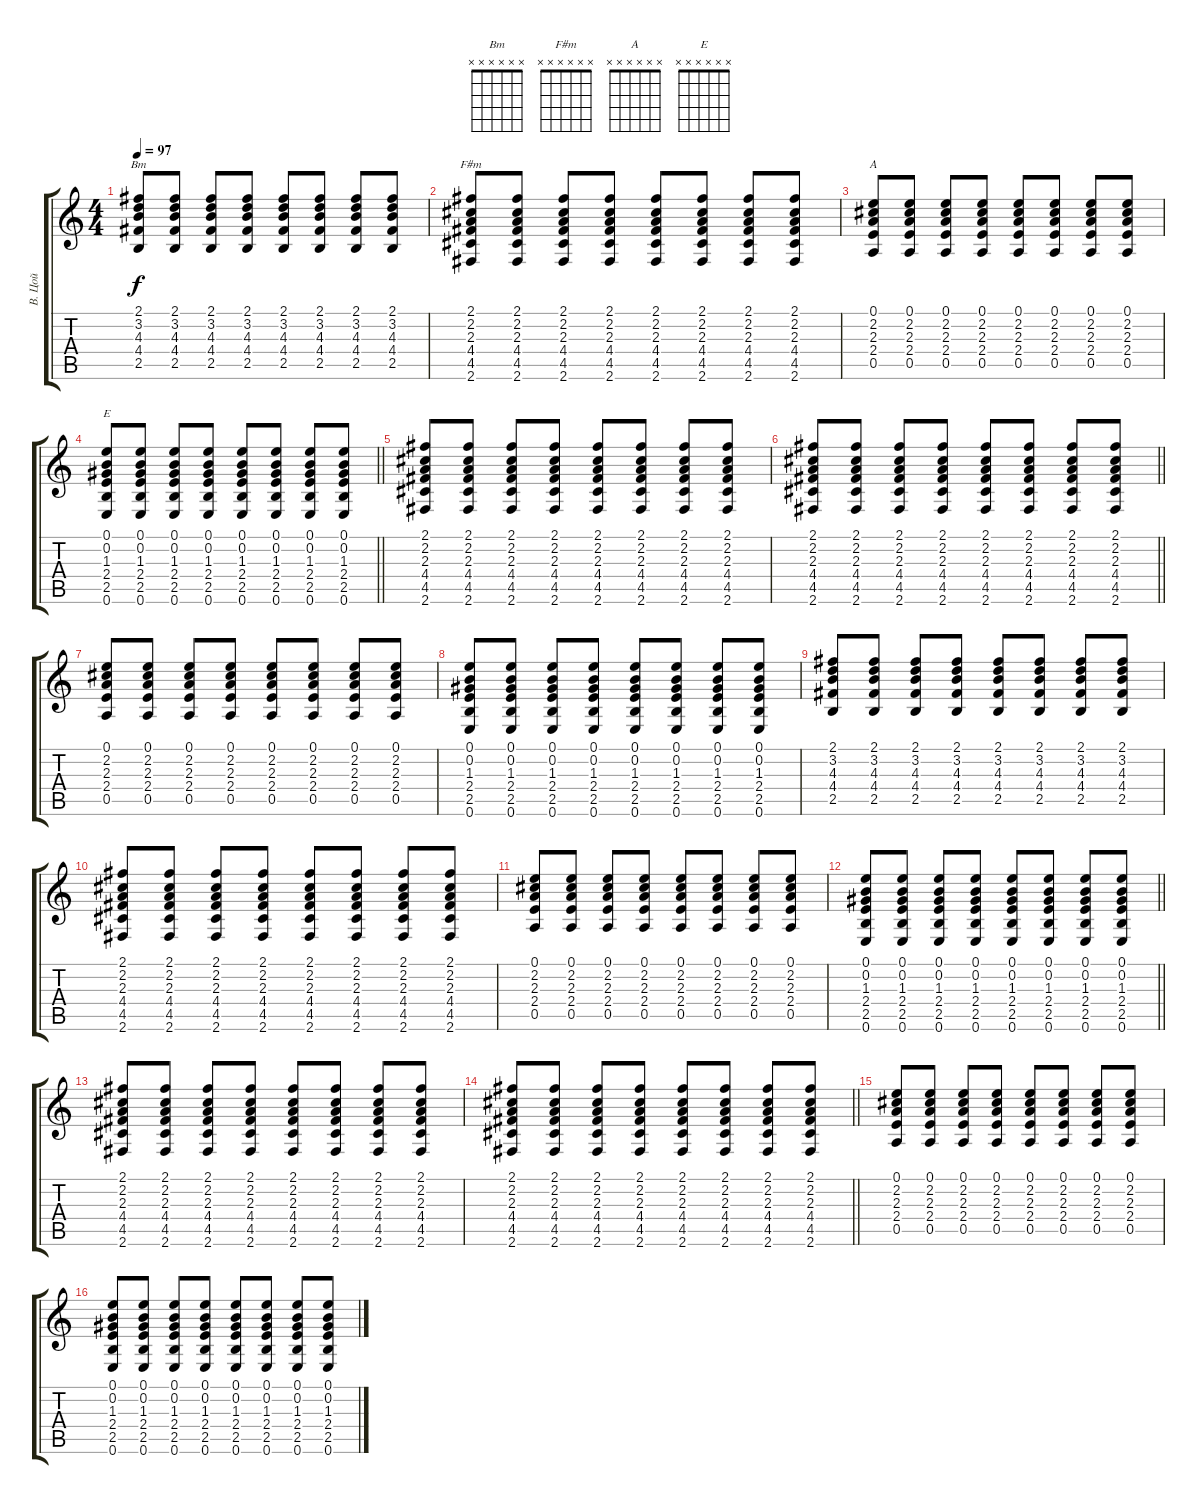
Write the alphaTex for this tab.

\track ("В. Цой" "В. Цой") {instrument acousticguitarsteel}
\staff {score tabs}
\tuning (E4 B3 G3 D3 A2 E2) {hide}
\chord ("Bm" x x x x x x)
\chord ("F#m" x x x x x x)
\chord ("A" x x x x x x)
\chord ("E" x x x x x x)
\ts (4 4)
\tempo 97
\clef g2
\ks c
(2.1 3.2 4.3 4.4 2.5).8{ch "Bm" dy f} (2.1 3.2 4.3 4.4 2.5).8 (2.1 3.2 4.3 4.4 2.5).8 (2.1 3.2 4.3 4.4 2.5).8 (2.1 3.2 4.3 4.4 2.5).8 (2.1 3.2 4.3 4.4 2.5).8 (2.1 3.2 4.3 4.4 2.5).8 (2.1 3.2 4.3 4.4 2.5).8 |
(2.1 2.2 2.3 4.4 4.5 2.6).8{ch "F#m"} (2.1 2.2 2.3 4.4 4.5 2.6).8 (2.1 2.2 2.3 4.4 4.5 2.6).8 (2.1 2.2 2.3 4.4 4.5 2.6).8 (2.1 2.2 2.3 4.4 4.5 2.6).8 (2.1 2.2 2.3 4.4 4.5 2.6).8 (2.1 2.2 2.3 4.4 4.5 2.6).8 (2.1 2.2 2.3 4.4 4.5 2.6).8 |
(0.1 2.2 2.3 2.4 0.5).8{ch "A"} (0.1 2.2 2.3 2.4 0.5).8 (0.1 2.2 2.3 2.4 0.5).8 (0.1 2.2 2.3 2.4 0.5).8 (0.1 2.2 2.3 2.4 0.5).8 (0.1 2.2 2.3 2.4 0.5).8 (0.1 2.2 2.3 2.4 0.5).8 (0.1 2.2 2.3 2.4 0.5).8 |
\barLineRight lightlight
(0.1 0.2 1.3 2.4 2.5 0.6).8{ch "E"} (0.1 0.2 1.3 2.4 2.5 0.6).8 (0.1 0.2 1.3 2.4 2.5 0.6).8 (0.1 0.2 1.3 2.4 2.5 0.6).8 (0.1 0.2 1.3 2.4 2.5 0.6).8 (0.1 0.2 1.3 2.4 2.5 0.6).8 (0.1 0.2 1.3 2.4 2.5 0.6).8 (0.1 0.2 1.3 2.4 2.5 0.6).8 |
(2.1 2.2 2.3 4.4 4.5 2.6).8 (2.1 2.2 2.3 4.4 4.5 2.6).8 (2.1 2.2 2.3 4.4 4.5 2.6).8 (2.1 2.2 2.3 4.4 4.5 2.6).8 (2.1 2.2 2.3 4.4 4.5 2.6).8 (2.1 2.2 2.3 4.4 4.5 2.6).8 (2.1 2.2 2.3 4.4 4.5 2.6).8 (2.1 2.2 2.3 4.4 4.5 2.6).8 |
\barLineRight lightlight
(2.1 2.2 2.3 4.4 4.5 2.6).8 (2.1 2.2 2.3 4.4 4.5 2.6).8 (2.1 2.2 2.3 4.4 4.5 2.6).8 (2.1 2.2 2.3 4.4 4.5 2.6).8 (2.1 2.2 2.3 4.4 4.5 2.6).8 (2.1 2.2 2.3 4.4 4.5 2.6).8 (2.1 2.2 2.3 4.4 4.5 2.6).8 (2.1 2.2 2.3 4.4 4.5 2.6).8 |
(0.1 2.2 2.3 2.4 0.5).8 (0.1 2.2 2.3 2.4 0.5).8 (0.1 2.2 2.3 2.4 0.5).8 (0.1 2.2 2.3 2.4 0.5).8 (0.1 2.2 2.3 2.4 0.5).8 (0.1 2.2 2.3 2.4 0.5).8 (0.1 2.2 2.3 2.4 0.5).8 (0.1 2.2 2.3 2.4 0.5).8 |
(0.1 0.2 1.3 2.4 2.5 0.6).8 (0.1 0.2 1.3 2.4 2.5 0.6).8 (0.1 0.2 1.3 2.4 2.5 0.6).8 (0.1 0.2 1.3 2.4 2.5 0.6).8 (0.1 0.2 1.3 2.4 2.5 0.6).8 (0.1 0.2 1.3 2.4 2.5 0.6).8 (0.1 0.2 1.3 2.4 2.5 0.6).8 (0.1 0.2 1.3 2.4 2.5 0.6).8 |
(2.1 3.2 4.3 4.4 2.5).8 (2.1 3.2 4.3 4.4 2.5).8 (2.1 3.2 4.3 4.4 2.5).8 (2.1 3.2 4.3 4.4 2.5).8 (2.1 3.2 4.3 4.4 2.5).8 (2.1 3.2 4.3 4.4 2.5).8 (2.1 3.2 4.3 4.4 2.5).8 (2.1 3.2 4.3 4.4 2.5).8 |
(2.1 2.2 2.3 4.4 4.5 2.6).8 (2.1 2.2 2.3 4.4 4.5 2.6).8 (2.1 2.2 2.3 4.4 4.5 2.6).8 (2.1 2.2 2.3 4.4 4.5 2.6).8 (2.1 2.2 2.3 4.4 4.5 2.6).8 (2.1 2.2 2.3 4.4 4.5 2.6).8 (2.1 2.2 2.3 4.4 4.5 2.6).8 (2.1 2.2 2.3 4.4 4.5 2.6).8 |
(0.1 2.2 2.3 2.4 0.5).8 (0.1 2.2 2.3 2.4 0.5).8 (0.1 2.2 2.3 2.4 0.5).8 (0.1 2.2 2.3 2.4 0.5).8 (0.1 2.2 2.3 2.4 0.5).8 (0.1 2.2 2.3 2.4 0.5).8 (0.1 2.2 2.3 2.4 0.5).8 (0.1 2.2 2.3 2.4 0.5).8 |
\barLineRight lightlight
(0.1 0.2 1.3 2.4 2.5 0.6).8 (0.1 0.2 1.3 2.4 2.5 0.6).8 (0.1 0.2 1.3 2.4 2.5 0.6).8 (0.1 0.2 1.3 2.4 2.5 0.6).8 (0.1 0.2 1.3 2.4 2.5 0.6).8 (0.1 0.2 1.3 2.4 2.5 0.6).8 (0.1 0.2 1.3 2.4 2.5 0.6).8 (0.1 0.2 1.3 2.4 2.5 0.6).8 |
(2.1 2.2 2.3 4.4 4.5 2.6).8 (2.1 2.2 2.3 4.4 4.5 2.6).8 (2.1 2.2 2.3 4.4 4.5 2.6).8 (2.1 2.2 2.3 4.4 4.5 2.6).8 (2.1 2.2 2.3 4.4 4.5 2.6).8 (2.1 2.2 2.3 4.4 4.5 2.6).8 (2.1 2.2 2.3 4.4 4.5 2.6).8 (2.1 2.2 2.3 4.4 4.5 2.6).8 |
\barLineRight lightlight
(2.1 2.2 2.3 4.4 4.5 2.6).8 (2.1 2.2 2.3 4.4 4.5 2.6).8 (2.1 2.2 2.3 4.4 4.5 2.6).8 (2.1 2.2 2.3 4.4 4.5 2.6).8 (2.1 2.2 2.3 4.4 4.5 2.6).8 (2.1 2.2 2.3 4.4 4.5 2.6).8 (2.1 2.2 2.3 4.4 4.5 2.6).8 (2.1 2.2 2.3 4.4 4.5 2.6).8 |
(0.1 2.2 2.3 2.4 0.5).8{volume 3} (0.1 2.2 2.3 2.4 0.5).8 (0.1 2.2 2.3 2.4 0.5).8 (0.1 2.2 2.3 2.4 0.5).8 (0.1 2.2 2.3 2.4 0.5).8 (0.1 2.2 2.3 2.4 0.5).8 (0.1 2.2 2.3 2.4 0.5).8 (0.1 2.2 2.3 2.4 0.5).8 |
(0.1 0.2 1.3 2.4 2.5 0.6).8 (0.1 0.2 1.3 2.4 2.5 0.6).8 (0.1 0.2 1.3 2.4 2.5 0.6).8 (0.1 0.2 1.3 2.4 2.5 0.6).8 (0.1 0.2 1.3 2.4 2.5 0.6).8 (0.1 0.2 1.3 2.4 2.5 0.6).8 (0.1 0.2 1.3 2.4 2.5 0.6).8 (0.1 0.2 1.3 2.4 2.5 0.6).8
